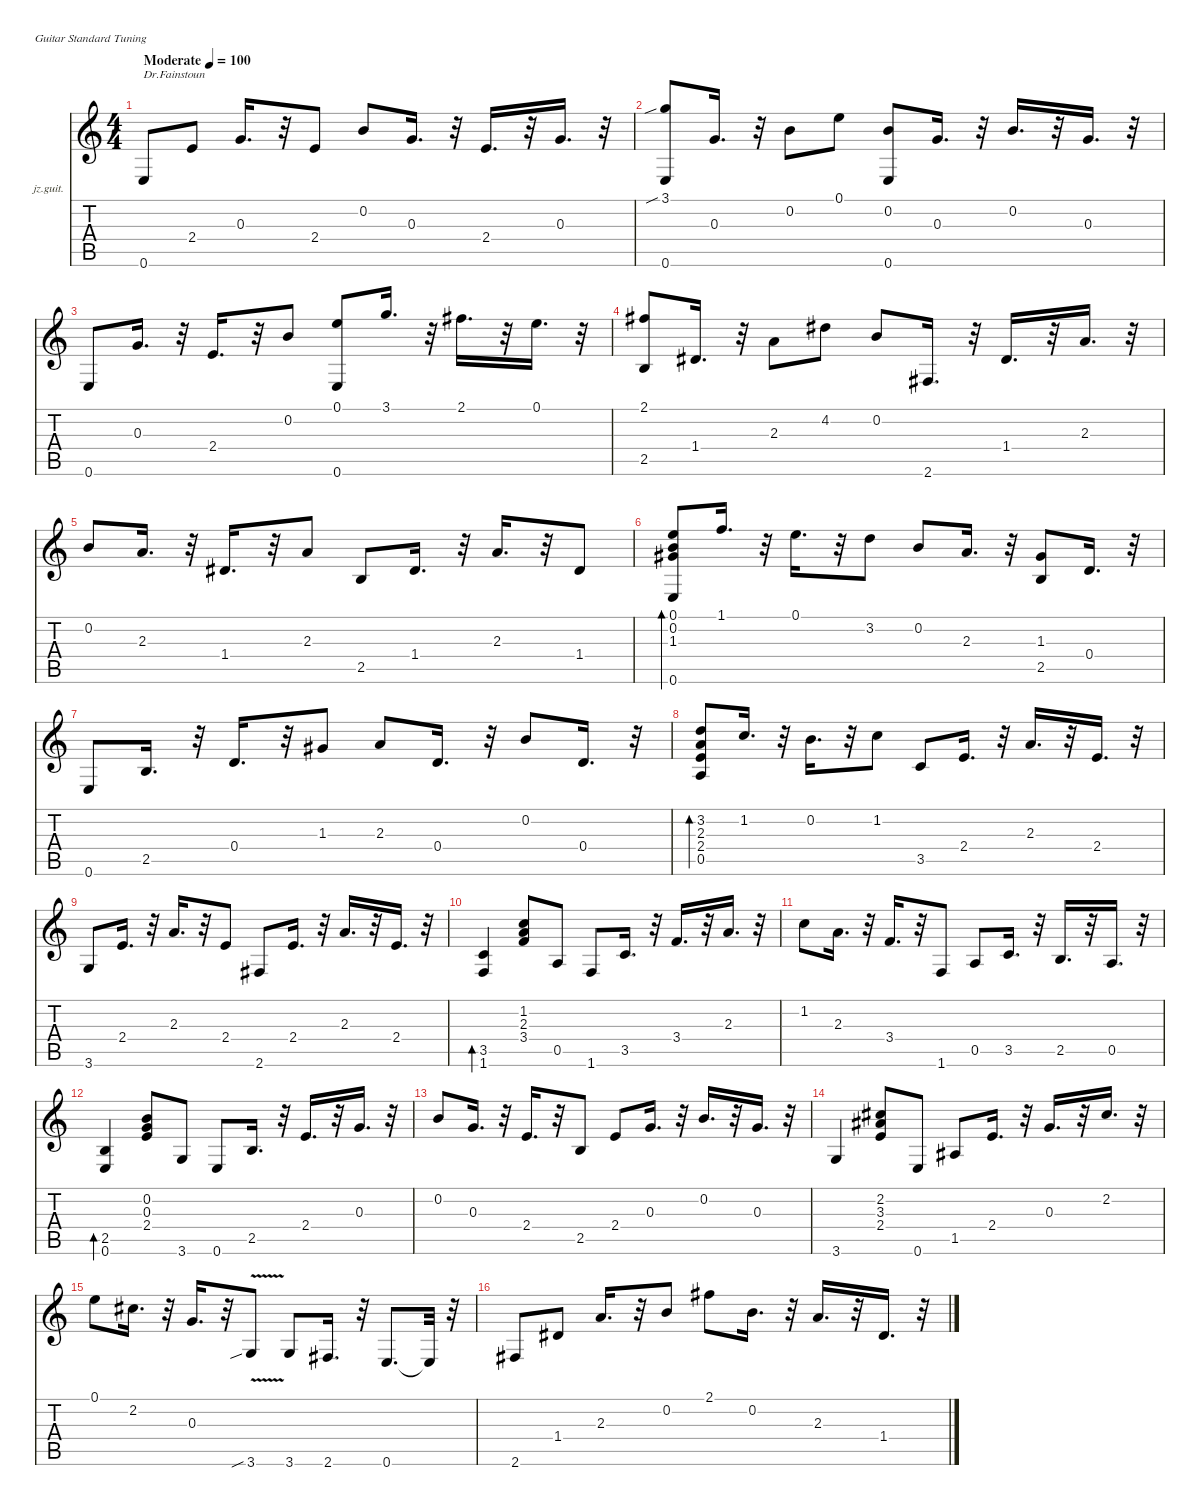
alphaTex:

\defaultSystemsLayout 4
\hideDynamics
\bracketExtendMode nobrackets
\firstSystemTrackNameOrientation horizontal
\otherSystemsTrackNameOrientation horizontal
\track ("Гитара" "jz.guit.") {instrument electricguitarjazz}
\staff {score tabs}
\tuning (E4 B3 G3 D3 A2 E2)
\ts (4 4)
\beaming (8 2 2 2 2)
\tempo (100 "Moderate")
\clef g2
\ks c
0.6.8{txt "Dr.Fainstoun" dy f instrument electricguitarjazz beam Up} 2.4.8{dy mp beam Up} 0.3.16{d dy mf beam Up} r.32{beam Up} 2.4.8{dy f beam Up} 0.2.8{beam Up} 0.3.16{d beam Up} r.32{txt "" beam Up} 2.4.16{d beam Up} r.32{beam Up} 0.3.16{d beam Up} r.32{beam Up} |
(3.1{sib} 0.6).8{dy mf beam Up} 0.3.16{d beam Up} r.32{beam Up} 0.2.8{dy f beam Down} 0.1.8{dy mf beam Down} (0.2 0.6).8{beam Up} 0.3.16{d beam Up} r.32{beam Up} 0.2.16{d dy f beam Up} r.32{beam Up} 0.3.16{d dy mf beam Up} r.32{beam Up} |
0.6.8{dy f beam Up} 0.3.16{d dy mf beam Up} r.32{beam Up} 2.4.16{d beam Up} r.32{beam Up} 0.2.8{dy f beam Up} (0.1 0.6).8{dy mf beam Up} 3.1.16{d beam Up} r.32{beam Up} 2.1{acc #}.16{d beam Down} r.32{beam Down} 0.1.16{d beam Down} r.32{beam Down} |
(2.1{acc #} 2.5).8{beam Up} 1.4{acc #}.16{d dy f beam Up} r.32{beam Up} 2.3.8{beam Down} 4.2{acc #}.8{dy mf beam Down} 0.2.8{dy f beam Up} 2.6{acc #}.16{d beam Up} r.32{beam Up} 1.4{acc #}.16{d beam Up} r.32{beam Up} 2.3.16{d beam Up} r.32{beam Up} |
0.2.8{beam Up} 2.3.16{d dy mf beam Up} r.32{beam Up} 1.4{acc #}.16{d beam Up} r.32{beam Up} 2.3.8{beam Up} 2.5.8{beam Up} 1.4{acc #}.16{d dy f beam Up} r.32{beam Up} 2.3.16{d beam Up} r.32{beam Up} 1.4{acc #}.8{beam Up} |
(0.1 0.2 1.3{acc #} 0.6).8{bd 480 dy mf beam Up} 1.1.16{d beam Up} r.32{beam Up} 0.1.16{d beam Down} r.32{beam Down} 3.2.8{beam Down} 0.2.8{beam Up} 2.3.16{d beam Up} r.32{beam Up} (1.3{acc #} 2.5).8{beam Up} 0.4.16{d beam Up} r.32{beam Up} |
0.6.8{beam Up} 2.5.16{d beam Up} r.32{beam Up} 0.4.16{d beam Up} r.32{beam Up} 1.3{acc #}.8{beam Up} 2.3.8{beam Up} 0.4.16{d beam Up} r.32{beam Up} 0.2.8{beam Up} 0.4.16{d beam Up} r.32{beam Up} |
(3.2 2.3 2.4 0.5).8{bd 480 beam Up} 1.2.16{d beam Up} r.32{beam Up} 0.2.16{d beam Down} r.32{beam Down} 1.2.8{beam Down} 3.5.8{beam Up} 2.4.16{d beam Up} r.32{beam Up} 2.3.16{d beam Up} r.32{beam Up} 2.4.16{d beam Up} r.32{beam Up} |
3.6.8{beam Up} 2.4.16{d beam Up} r.32{beam Up} 2.3.16{d beam Up} r.32{beam Up} 2.4.8{beam Up} 2.6{acc #}.8{beam Up} 2.4.16{d beam Up} r.32{beam Up} 2.3.16{d beam Up} r.32{beam Up} 2.4.16{d beam Up} r.32{beam Up} |
(3.5 1.6).4{bd 480 beam Up} (1.2 2.3 3.4).8{dy mp beam Up} 0.5.8{beam Up} 1.6.8{beam Up} 3.5.16{d beam Up} r.32{beam Up} 3.4.16{d beam Up} r.32{beam Up} 2.3.16{d beam Up} r.32{beam Up} |
1.2.8{beam Down} 2.3.16{d beam Down} r.32{beam Down} 3.4.16{d beam Up} r.32{beam Up} 1.6.8{beam Up} 0.5.8{beam Up} 3.5.16{d beam Up} r.32{beam Up} 2.5.16{d beam Up} r.32{beam Up} 0.5.16{d beam Up} r.32{beam Up} |
(2.5 0.6).4{bd 480 dy mf beam Up} (0.2 0.3 2.4).8{dy mp beam Up} 3.6.8{beam Up} 0.6.8{beam Up} 2.5.16{d beam Up} r.32{beam Up} 2.4.16{d beam Up} r.32{beam Up} 0.3.16{d beam Up} r.32{beam Up} |
0.2.8{beam Up} 0.3.16{d beam Up} r.32{beam Up} 2.4.16{d beam Up} r.32{beam Up} 2.5.8{beam Up} 2.4.8{beam Up} 0.3.16{d beam Up} r.32{beam Up} 0.2.16{d beam Up} r.32{beam Up} 0.3.16{d beam Up} r.32{beam Up} |
3.6.4{dy mf beam Up} (2.2{acc #} 3.3{acc #} 2.4).8{beam Up} 0.6.8{beam Up} 1.5{acc #}.8{beam Up} 2.4.16{d beam Up} r.32{beam Up} 0.3.16{d beam Up} r.32{beam Up} 2.2{acc #}.16{d beam Up} r.32{beam Up} |
0.1.8{beam Down} 2.2{acc #}.16{d beam Down} r.32{beam Down} 0.3.16{d beam Up} r.32{beam Up} 3.6{v sib}.8{beam Up} 3.6.8{beam Up} 2.6{acc #}.16{d beam Up} r.32{beam Up} 0.6.8{d beam Up} 0.6{t}.32{dy f beam Up} r.32{beam Up} |
2.6{acc #}.8{beam Up} 1.4{acc #}.8{dy mp beam Up} 2.3.16{d dy mf beam Up} r.32{beam Up} 0.2.8{beam Up} 2.1{acc #}.8{dy f beam Down} 0.2.16{d dy mf beam Down} r.32{beam Down} 2.3.16{d dy f beam Up} r.32{beam Up} 1.4{acc #}.16{d beam Up} r.32{beam Up}
